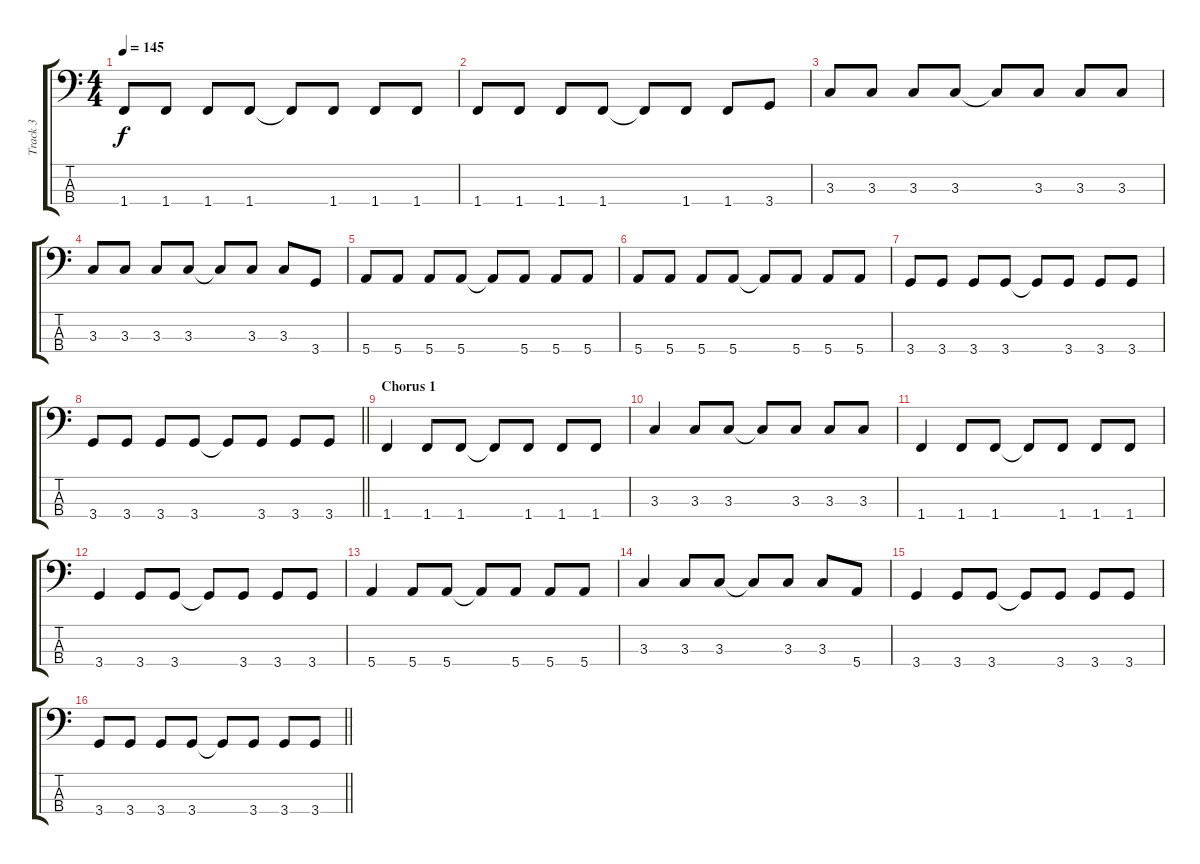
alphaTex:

\track ("Track 3" "Track 3") {instrument electricbassfinger}
\staff {score tabs}
\tuning (G2 D2 A1 E1) {hide}
\ts (4 4)
\tempo 145
\clef f4
\ks c
1.4.8{dy f} 1.4.8 1.4.8 1.4.8 1.4{t}.8 1.4.8 1.4.8 1.4.8 |
1.4.8 1.4.8 1.4.8 1.4.8 1.4{t}.8 1.4.8 1.4.8 3.4.8 |
3.3.8 3.3.8 3.3.8 3.3.8 3.3{t}.8 3.3.8 3.3.8 3.3.8 |
3.3.8 3.3.8 3.3.8 3.3.8 3.3{t}.8 3.3.8 3.3.8 3.4.8 |
5.4.8 5.4.8 5.4.8 5.4.8 5.4{t}.8 5.4.8 5.4.8 5.4.8 |
5.4.8 5.4.8 5.4.8 5.4.8 5.4{t}.8 5.4.8 5.4.8 5.4.8 |
3.4.8 3.4.8 3.4.8 3.4.8 3.4{t}.8 3.4.8 3.4.8 3.4.8 |
\barLineRight lightlight
3.4.8 3.4.8 3.4.8 3.4.8 3.4{t}.8 3.4.8 3.4.8 3.4.8 |
\section ("" "Chorus 1")
1.4.4 1.4.8 1.4.8 1.4{t}.8 1.4.8 1.4.8 1.4.8 |
3.3.4 3.3.8 3.3.8 3.3{t}.8 3.3.8 3.3.8 3.3.8 |
1.4.4 1.4.8 1.4.8 1.4{t}.8 1.4.8 1.4.8 1.4.8 |
3.4.4 3.4.8 3.4.8 3.4{t}.8 3.4.8 3.4.8 3.4.8 |
5.4.4 5.4.8 5.4.8 5.4{t}.8 5.4.8 5.4.8 5.4.8 |
3.3.4 3.3.8 3.3.8 3.3{t}.8 3.3.8 3.3.8 5.4.8 |
3.4.4 3.4.8 3.4.8 3.4{t}.8 3.4.8 3.4.8 3.4.8 |
\barLineRight lightlight
3.4.8 3.4.8 3.4.8 3.4.8 3.4{t}.8 3.4.8 3.4.8 3.4.8
